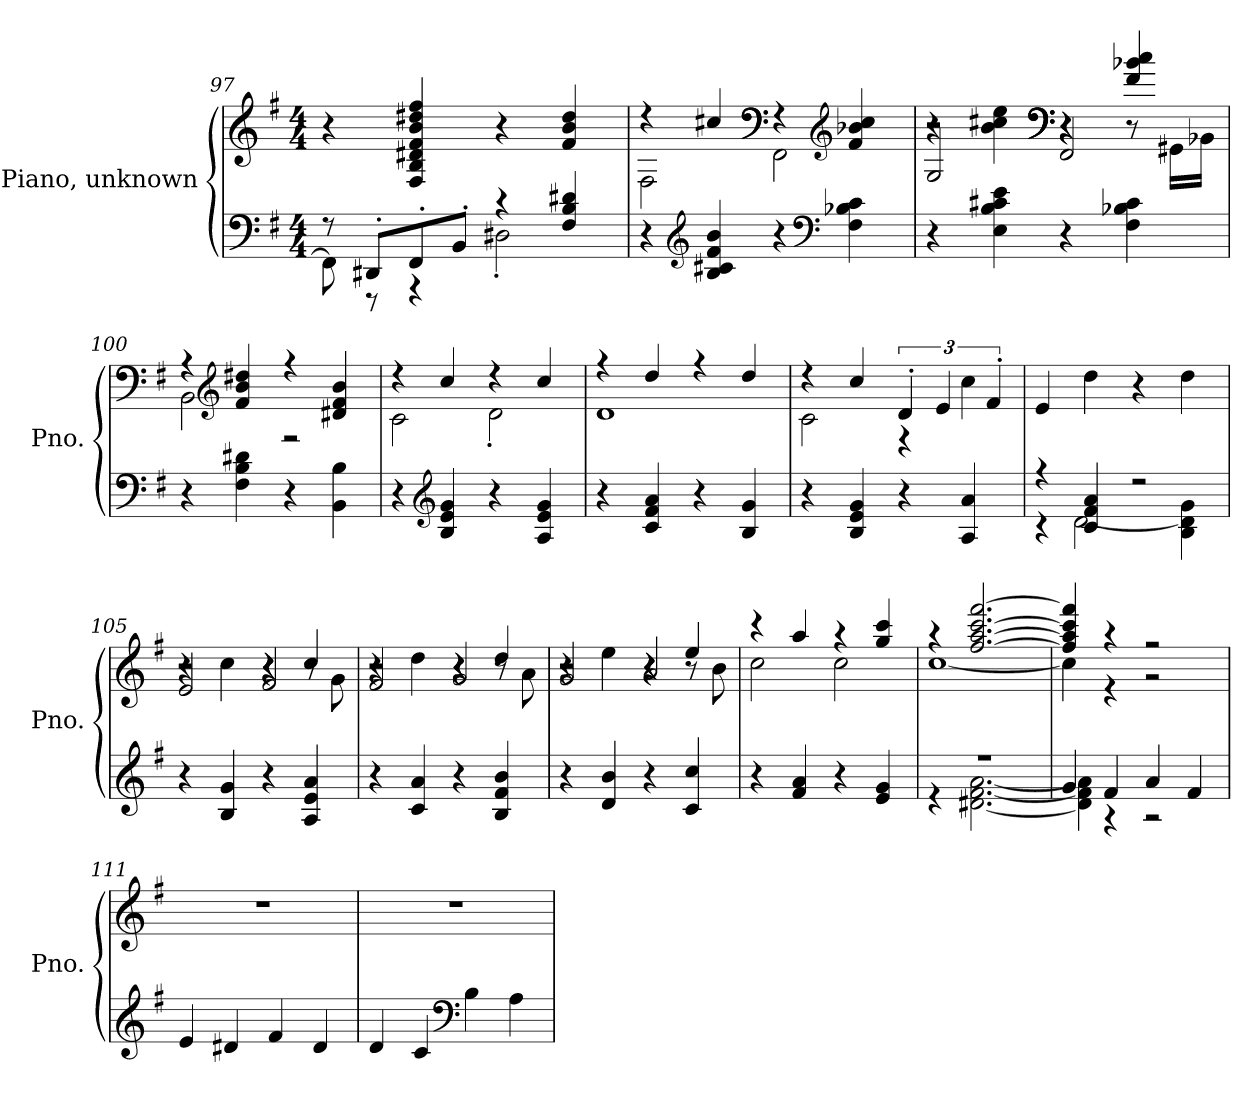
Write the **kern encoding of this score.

**kern	**kern
*part1	*part1
*staff2	*staff1
*I"Piano, unknown	*
*I'Pno.	*
*clefF4	*clefG2
*k[f#]	*k[f#]
*M4/4	*M4/4
=97	=97
*^	*
8r	8FF#\]	4r
8DD#X'/L	8r	.
8FF#'/	4r	4F#/ 4B/ 4d#X/ 4f#/ 4b/ 4dd#X/ 4ff#/
8BB'/J	.	.
4r	2D#X'\	4r
4F#/ 4B/ 4d#X/	.	4f#/ 4b/ 4dd#/
*v	*v	*
!!LO:LB:g=z
=98	=98
*	*^
4r	4r	2F#\
*clefG2	*	*
4B/ 4c#X/ 4f#/ 4b/	4cc#X/	.
*	*clefF4	*
4r	4r	2FF#\
*clefF4	*clefG2	*
4F#\ 4B-X\ 4c#\	4f#/ 4b-X/ 4cc#/	.
=99	=99	=99
*	*	*^
4r	2r	4r	2G/
4E\ 4B\ 4c#X\ 4e\	.	4b\ 4cc#X\ 4ee\	.
*	*clefF4	*	*
4r	4r	4r	2FF#/
4F#\ 4B-X\ 4c#\	4f#/ 4b-X/ 4cc#/	8r	.
.	.	16GG#X\LL	.
.	.	16BB-X\JJ	.
*	*	*v	*v
=100	=100	=100
4r	4r	2BB\
*	*clefG2	*
4F#\ 4B\ 4d#X\	4f#/ 4b/ 4dd#X/	.
4r	4r	2r
4BB\ 4B\	4d#X/ 4f#/ 4b/	.
=101	=101	=101
4r	4r	2c\
*clefG2	*	*
4B/ 4e/ 4g/	4cc/	.
4r	4r	2d'\
4A/ 4e/ 4g/	4cc/	.
!!LO:LB:g=z	!!
=102	=102	=102
4r	4r	1d
4c/ 4f#/ 4a/	4dd/	.
4r	4r	.
4B/ 4g/	4dd/	.
=103	=103	=103
4r	4r	2c\
4B/ 4e/ 4g/	4cc/	.
4r	6d'/	4r
.	6e/	.
4A/ 4a/	.	4cc\
.	6f#'/	.
*	*v	*v
=104	=104
*^	*
4r	4r	4e/
4c/ 4f#/ 4a/	[2d\	4dd\
2r	.	4r
.	4B\ 4d\] 4g\	4dd\
*v	*v	*
=105	=105
*	*^
*	*	*^
4r	2r	4r	2e/
4B/ 4g/	.	4cc\	.
4r	4r	4r	2f#/
4A/ 4e/ 4a/	4cc/	8r	.
.	.	8g\	.
=106	=106	=106	=106
4r	2r	4r	2f#/
4c/ 4a/	.	4dd\	.
4r	4r	4r	2g/
4B/ 4f#/ 4b/	4dd/	8r	.
.	.	8a\	.
=107	=107	=107	=107
4r	2r	4r	2g/
4d/ 4b/	.	4ee\	.
4r	4r	4r	2a/
4c/ 4cc/	4ee/	8r	.
.	.	8b\	.
*	*	*v	*v
=108	=108	=108
4r	4r	2cc\
4f#/ 4a/	4aa/	.
4r	4r	2cc\
4e/ 4g/	4gg/ 4ccc/	.
!!LO:LB:g=z	!!
=109	=109	=109
*^	*	*
1r	4r	4r	[1cc
.	[2.d#X\ [2.f#\ [2.a\	[2.ff#/ [2.aa/ [2.ccc/ [2.fff#/	.
=110	=110	=110	=110
4g/	4d#\] 4f#\] 4a\]	4ff#/] 4aa/] 4ccc/] 4fff#/]	4cc\]
4f#/	4r	4r	4r
4a/	2r	2r	2r
4f#/	.	.	.
*v	*v	*	*
*	*v	*v
=111	=111
4e/	1r
4d#X/	.
4f#/	.
4d#/	.
=112	=112
4d/	1r
4c/	.
*clefF4	*
4B\	.
4A\	.
=	=
*-	*-
